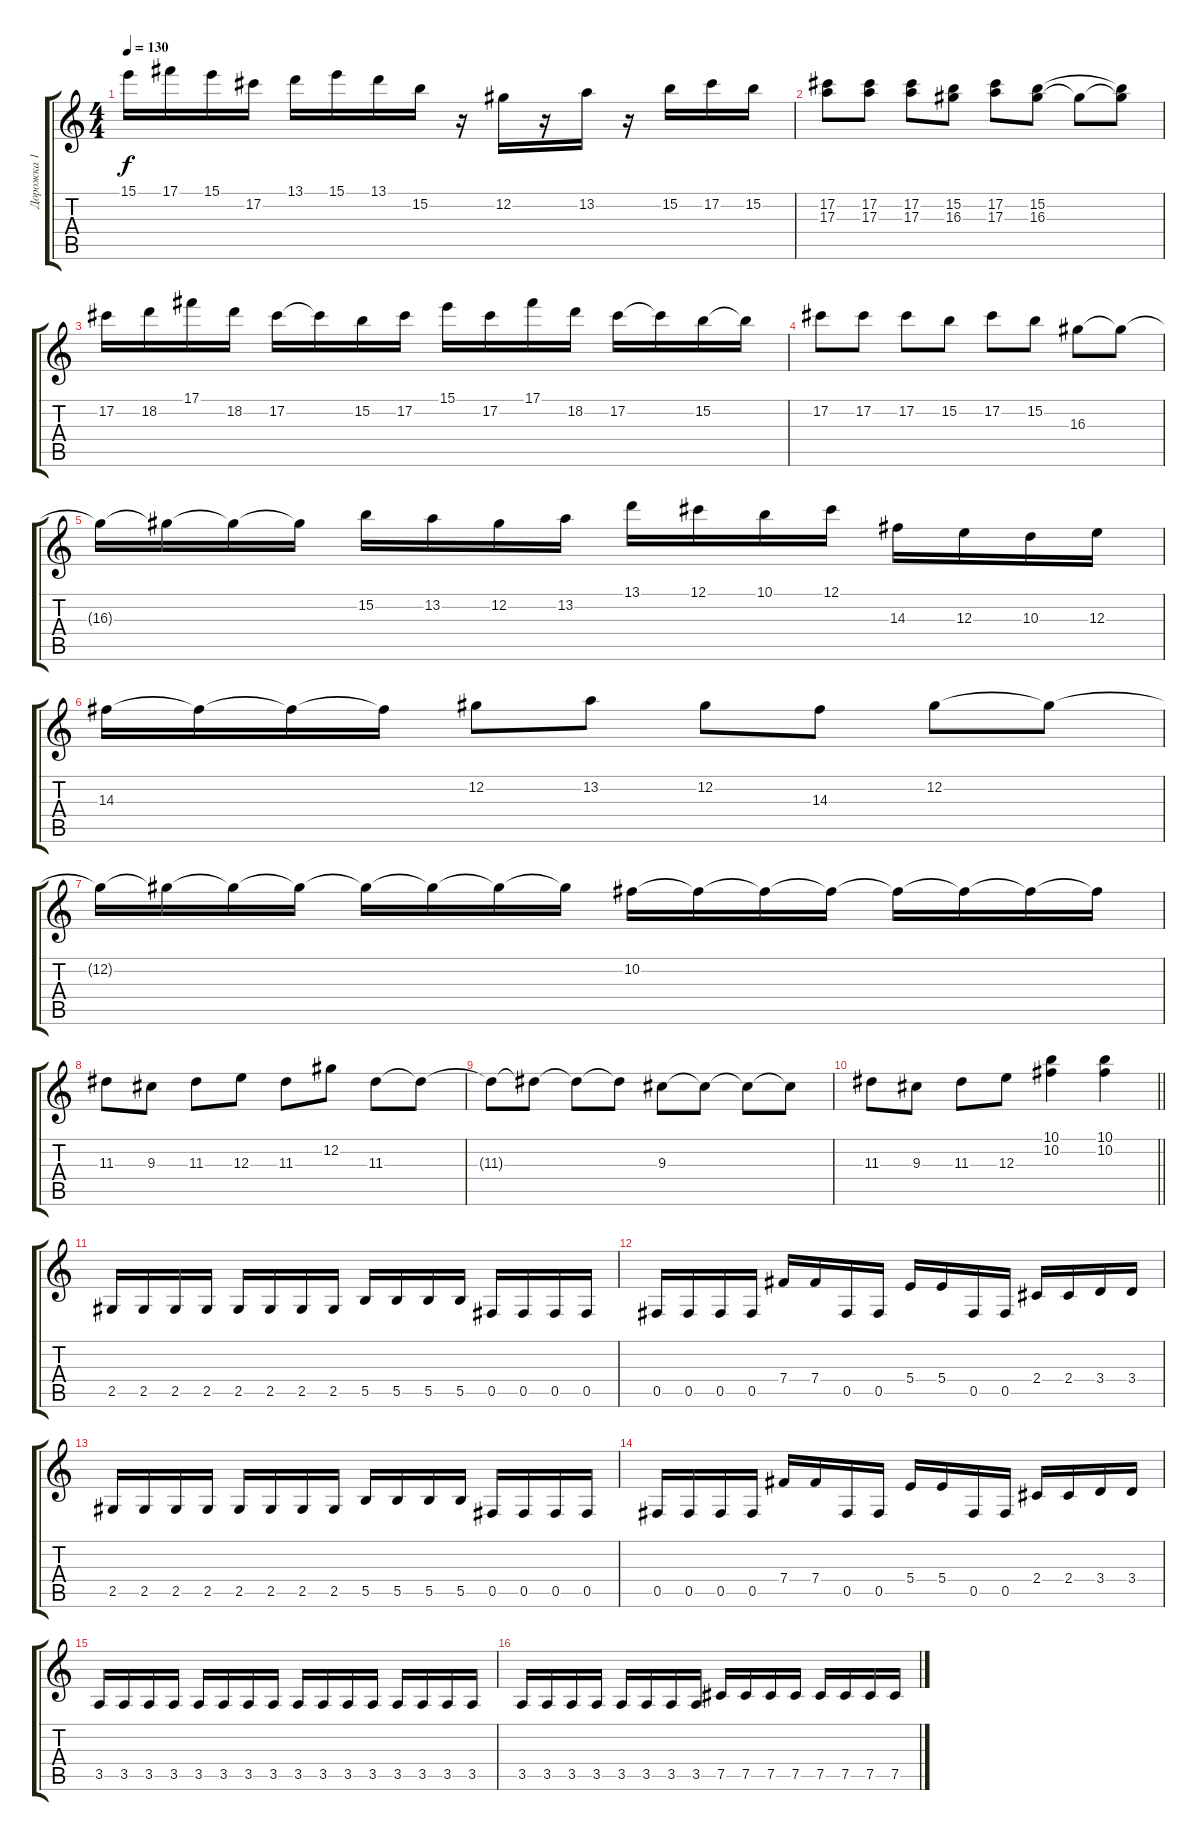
\track ("Дорожка 1" "Дорожка 1") {instrument distortionguitar}
\staff {score tabs}
\tuning (Db4 Ab3 E3 B2 Gb2 B1) {hide}
\ts (4 4)
\tempo 130
\clef g2
\ks c
15.1.16{dy f} 17.1.16 15.1.16 17.2.16 13.1.16 15.1.16 13.1.16 15.2.16 r.16 12.2.16 r.16 13.2.16 r.16 15.2.16 17.2.16 15.2.16 |
(17.2 17.3).8 (17.2 17.3).8 (17.2 17.3).8 (15.2 16.3).8 (17.2 17.3).8 (15.2 16.3).8 16.3{t}.8 (15.2{t} 16.3{t}).8 |
17.2.16 18.2.16 17.1.16 18.2.16 17.2.16 17.2{t}.16 15.2.16 17.2.16 15.1.16 17.2.16 17.1.16 18.2.16 17.2.16 17.2{t}.16 15.2.16 15.2{t}.16 |
17.2.8 17.2.8 17.2.8 15.2.8 17.2.8 15.2.8 16.3.8 16.3{t}.8 |
16.3{t}.16 16.3{t}.16 16.3{t}.16 16.3{t}.16 15.2.16 13.2.16 12.2.16 13.2.16 13.1.16 12.1.16 10.1.16 12.1.16 14.3.16 12.3.16 10.3.16 12.3.16 |
14.3.16 14.3{t}.16 14.3{t}.16 14.3{t}.16 12.2.8 13.2.8 12.2.8 14.3.8 12.2.8 12.2{t}.8 |
12.2{t}.16 12.2{t}.16 12.2{t}.16 12.2{t}.16 12.2{t}.16 12.2{t}.16 12.2{t}.16 12.2{t}.16 10.2.16 10.2{t}.16 10.2{t}.16 10.2{t}.16 10.2{t}.16 10.2{t}.16 10.2{t}.16 10.2{t}.16 |
11.3.8 9.3.8 11.3.8 12.3.8 11.3.8 12.2.8 11.3.8 11.3{t}.8 |
11.3{t}.8 11.3{t}.8 11.3{t}.8 11.3{t}.8 9.3.8 9.3{t}.8 9.3{t}.8 9.3{t}.8 |
\barLineRight lightlight
11.3.8 9.3.8 11.3.8 12.3.8 (10.1 10.2).4 (10.1 10.2).4 |
\section ("" " ")
2.5.16 2.5.16 2.5.16 2.5.16 2.5.16 2.5.16 2.5.16 2.5.16 5.5.16 5.5.16 5.5.16 5.5.16 0.5.16 0.5.16 0.5.16 0.5.16 |
0.5.16 0.5.16 0.5.16 0.5.16 7.4.16 7.4.16 0.5.16 0.5.16 5.4.16 5.4.16 0.5.16 0.5.16 2.4.16 2.4.16 3.4.16 3.4.16 |
2.5.16 2.5.16 2.5.16 2.5.16 2.5.16 2.5.16 2.5.16 2.5.16 5.5.16 5.5.16 5.5.16 5.5.16 0.5.16 0.5.16 0.5.16 0.5.16 |
0.5.16 0.5.16 0.5.16 0.5.16 7.4.16 7.4.16 0.5.16 0.5.16 5.4.16 5.4.16 0.5.16 0.5.16 2.4.16 2.4.16 3.4.16 3.4.16 |
3.5.16 3.5.16 3.5.16 3.5.16 3.5.16 3.5.16 3.5.16 3.5.16 3.5.16 3.5.16 3.5.16 3.5.16 3.5.16 3.5.16 3.5.16 3.5.16 |
3.5.16 3.5.16 3.5.16 3.5.16 3.5.16 3.5.16 3.5.16 3.5.16 7.5.16 7.5.16 7.5.16 7.5.16 7.5.16 7.5.16 7.5.16 7.5.16
